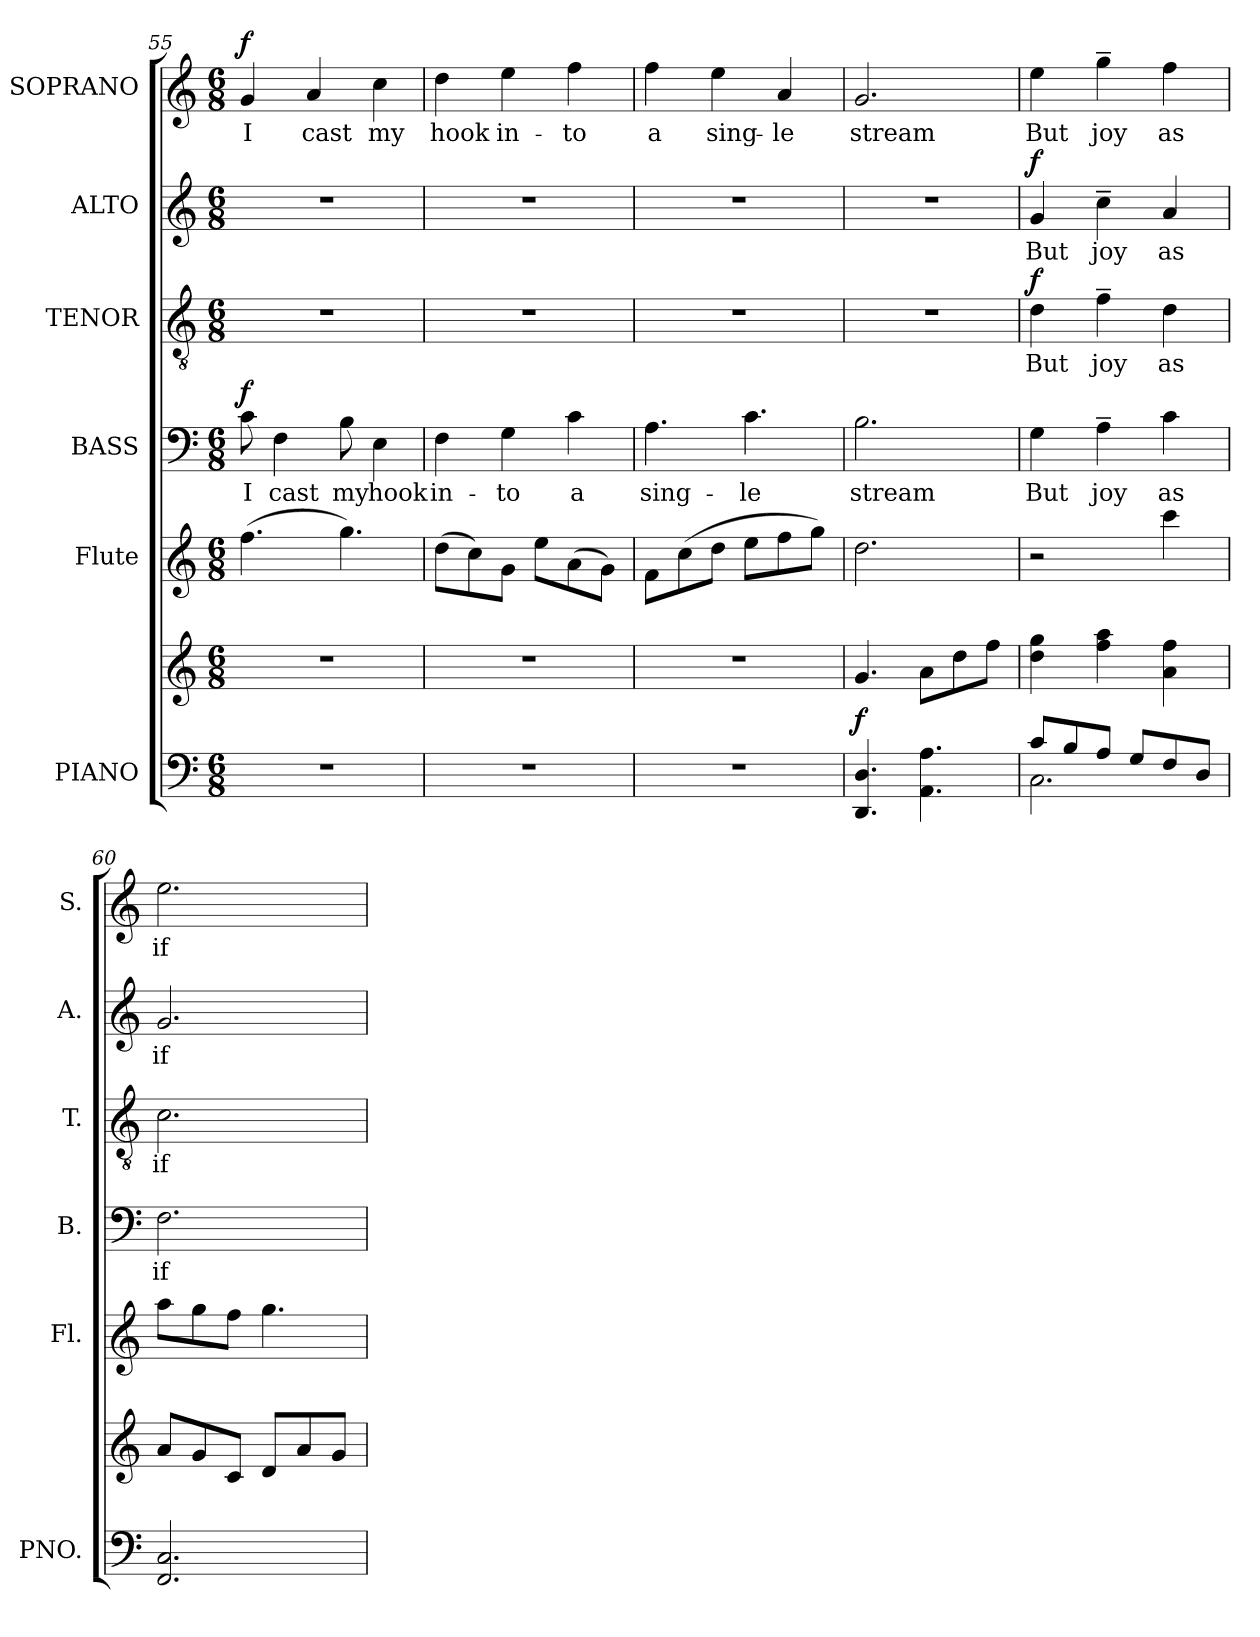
**kern	**kern	**dynam	**kern	**kern	**text	**dynam	**kern	**text	**dynam	**kern	**text	**dynam	**kern	**text	**dynam
*part6	*part6	*part6	*part5	*part4	*part4	*part4	*part3	*part3	*part3	*part2	*part2	*part2	*part1	*part1	*part1
*staff7	*staff6	*staff6/7	*staff5	*staff4	*staff4	*staff4	*staff3	*staff3	*staff3	*staff2	*staff2	*staff2	*staff1	*staff1	*staff1
*I"PIANO	*	*	*I"Flute	*I"BASS	*	*	*I"TENOR	*	*	*I"ALTO	*	*	*I"SOPRANO	*	*
*I'PNO.	*	*	*I'Fl.	*I'B.	*	*	*I'T.	*	*	*I'A.	*	*	*I'S.	*	*
!!LO:LB:g=z
*clefF4	*clefG2	*	*clefG2	*clefF4	*	*	*clefGv2	*	*	*clefG2	*	*	*clefG2	*	*
*	*	*	*	*	*	*	*ITrd7c12	*	*	*	*	*	*	*	*
*k[]	*k[]	*	*k[]	*k[]	*	*	*k[]	*	*	*k[]	*	*	*k[]	*	*
*C:	*C:	*	*C:	*C:	*	*	*C:	*	*	*C:	*	*	*C:	*	*
*M6/8	*M6/8	*	*M6/8	*M6/8	*	*	*M6/8	*	*	*M6/8	*	*	*M6/8	*	*
=55	=55	=55	=55	=55	=55	=55	=55	=55	=55	=55	=55	=55	=55	=55	=55
!LO:N:vis=1	!LO:N:vis=1	!	!	!	!	!	!	!	!	!	!	!	!	!	!
!	!	!	!	!	!LO:LY:b:color=#000000	!	!LO:N:vis=1	!	!	!LO:N:vis=1	!	!	!	!	!
!	!	!	!	!	!	!	!	!	!	!	!	!	!	!LO:LY:b:color=#000000	!
2.r	2.r	.	(4.ffi\	8ci\	I	f	2.r	.	.	2.r	.	.	4gi/	I	f
!	!	!	!	!	!LO:LY:b:color=#000000	!	!	!	!	!	!	!	!	!	!
.	.	.	.	4Fi\	cast	.	.	.	.	.	.	.	.	.	.
!	!	!	!	!	!	!	!	!	!	!	!	!	!	!LO:LY:b:color=#000000	!
.	.	.	.	.	.	.	.	.	.	.	.	.	4ai/	cast	.
!	!	!	!	!	!LO:LY:b:color=#000000	!	!	!	!	!	!	!	!	!	!
.	.	.	4.ggi\)	8Bi\	my	.	.	.	.	.	.	.	.	.	.
!	!	!	!	!	!LO:LY:b:color=#000000	!	!	!	!	!	!	!	!	!	!
!	!	!	!	!	!	!	!	!	!	!	!	!	!	!LO:LY:b:color=#000000	!
.	.	.	.	4Ei\	hook	.	.	.	.	.	.	.	4cci\	my	.
=56	=56	=56	=56	=56	=56	=56	=56	=56	=56	=56	=56	=56	=56	=56	=56
!LO:N:vis=1	!LO:N:vis=1	!	!	!	!	!	!	!	!	!	!	!	!	!	!
!	!	!	!	!	!LO:LY:b:color=#000000	!	!LO:N:vis=1	!	!	!LO:N:vis=1	!	!	!	!	!
!	!	!	!	!	!	!	!	!	!	!	!	!	!	!LO:LY:b:color=#000000	!
2.r	2.r	.	(8ddi\L	4Fi\	in-	.	2.r	.	.	2.r	.	.	4ddi\	hook	.
.	.	.	8cci\)	.	.	.	.	.	.	.	.	.	.	.	.
!	!	!	!	!	!LO:LY:b:color=#000000	!	!	!	!	!	!	!	!	!	!
!	!	!	!	!	!	!	!	!	!	!	!	!	!	!LO:LY:b:color=#000000	!
.	.	.	8gi\J	4Gi\	-to	.	.	.	.	.	.	.	4eei\	in-	.
.	.	.	8eei\L	.	.	.	.	.	.	.	.	.	.	.	.
!	!	!	!	!	!LO:LY:b:color=#000000	!	!	!	!	!	!	!	!	!	!
!	!	!	!	!	!	!	!	!	!	!	!	!	!	!LO:LY:b:color=#000000	!
.	.	.	(8ai\	4ci\	a	.	.	.	.	.	.	.	4ffi\	-to	.
.	.	.	8gi\J)	.	.	.	.	.	.	.	.	.	.	.	.
=57	=57	=57	=57	=57	=57	=57	=57	=57	=57	=57	=57	=57	=57	=57	=57
!LO:N:vis=1	!LO:N:vis=1	!	!	!	!	!	!	!	!	!	!	!	!	!	!
!	!	!	!	!	!LO:LY:b:color=#000000	!	!LO:N:vis=1	!	!	!LO:N:vis=1	!	!	!	!	!
!	!	!	!	!	!	!	!	!	!	!	!	!	!	!LO:LY:b:color=#000000	!
2.r	2.r	.	8fi\L	4.Ai\	sing-	.	2.r	.	.	2.r	.	.	4ffi\	a	.
.	.	.	(8cci\	.	.	.	.	.	.	.	.	.	.	.	.
!	!	!	!	!	!	!	!	!	!	!	!	!	!	!LO:LY:b:color=#000000	!
.	.	.	8ddi\J	.	.	.	.	.	.	.	.	.	4eei\	sing-	.
!	!	!	!	!	!LO:LY:b:color=#000000	!	!	!	!	!	!	!	!	!	!
.	.	.	8eei\L	4.ci\	-le	.	.	.	.	.	.	.	.	.	.
!	!	!	!	!	!	!	!	!	!	!	!	!	!	!LO:LY:b:color=#000000	!
.	.	.	8ffi\	.	.	.	.	.	.	.	.	.	4ai/	-le	.
.	.	.	8ggi\J)	.	.	.	.	.	.	.	.	.	.	.	.
=58	=58	=58	=58	=58	=58	=58	=58	=58	=58	=58	=58	=58	=58	=58	=58
!	!	!	!	!	!LO:LY:b:color=#000000	!	!LO:N:vis=1	!	!	!LO:N:vis=1	!	!	!	!	!
!	!	!	!	!	!	!	!	!	!	!	!	!	!	!LO:LY:b:color=#000000	!
4.DDi/ 4.Di	4.gi/	f	2.ddi\	2.Bi\	stream	.	2.r	.	.	2.r	.	.	2.gi/	stream	.
4.AAi\ 4.Ai	8ai\L	.	.	.	.	.	.	.	.	.	.	.	.	.	.
.	8ddi\	.	.	.	.	.	.	.	.	.	.	.	.	.	.
.	8ffi\J	.	.	.	.	.	.	.	.	.	.	.	.	.	.
=59	=59	=59	=59	=59	=59	=59	=59	=59	=59	=59	=59	=59	=59	=59	=59
*^	*	*	*	*	*	*	*	*	*	*	*	*	*	*	*
!	!	!	!	!	!	!LO:LY:b:color=#000000	!	!	!	!	!	!	!	!	!	!
!	!	!	!	!	!	!	!	!	!LO:LY:b:color=#000000	!	!	!	!	!	!	!
!	!	!	!	!	!	!	!	!	!	!	!	!LO:LY:b:color=#000000	!	!	!	!
!	!	!	!	!	!	!	!	!	!	!	!	!	!	!	!LO:LY:b:color=#000000	!
8ci/L	2.Ci\	4ddi\ 4ggi	.	2r	4Gi\	But	.	4Di\	But	f	4gi/	But	f	4eei\	But	.
8Bi/	.	.	.	.	.	.	.	.	.	.	.	.	.	.	.	.
!	!	!	!	!	!	!LO:LY:b:color=#000000	!	!	!	!	!	!	!	!	!	!
!	!	!	!	!	!	!	!	!	!LO:LY:b:color=#000000	!	!	!	!	!	!	!
!	!	!	!	!	!	!	!	!	!	!	!	!LO:LY:b:color=#000000	!	!	!	!
!	!	!	!	!	!	!	!	!	!	!	!	!	!	!	!LO:LY:b:color=#000000	!
8Ai/J	.	4ffi\ 4aai	.	.	4A~i\	joy	.	4F~i\	joy	.	4cc~i\	joy	.	4gg~i\	joy	.
8Gi/L	.	.	.	.	.	.	.	.	.	.	.	.	.	.	.	.
!	!	!	!	!	!	!LO:LY:b:color=#000000	!	!	!	!	!	!	!	!	!	!
!	!	!	!	!	!	!	!	!	!LO:LY:b:color=#000000	!	!	!	!	!	!	!
!	!	!	!	!	!	!	!	!	!	!	!	!LO:LY:b:color=#000000	!	!	!	!
!	!	!	!	!	!	!	!	!	!	!	!	!	!	!	!LO:LY:b:color=#000000	!
8Fi/	.	4ai\ 4ffi	.	4ccci\	4ci\	as	.	4Di\	as	.	4ai/	as	.	4ffi\	as	.
8Di/J	.	.	.	.	.	.	.	.	.	.	.	.	.	.	.	.
*v	*v	*	*	*	*	*	*	*	*	*	*	*	*	*	*	*
=60	=60	=60	=60	=60	=60	=60	=60	=60	=60	=60	=60	=60	=60	=60	=60
!	!	!	!	!	!LO:LY:b:color=#000000	!	!	!	!	!	!	!	!	!	!
!	!	!	!	!	!	!	!	!LO:LY:b:color=#000000	!	!	!	!	!	!	!
!	!	!	!	!	!	!	!	!	!	!	!LO:LY:b:color=#000000	!	!	!	!
!	!	!	!	!	!	!	!	!	!	!	!	!	!	!LO:LY:b:color=#000000	!
2.FFi/ 2.Ci	8ai/L	.	8aai\L	2.Fi\	if	.	2.Ci\	if	.	2.gi/	if	.	2.eei\	if	.
.	8gi/	.	8ggi\	.	.	.	.	.	.	.	.	.	.	.	.
.	8ci/J	.	8ffi\J	.	.	.	.	.	.	.	.	.	.	.	.
.	8di/L	.	4.ggi\	.	.	.	.	.	.	.	.	.	.	.	.
.	8ai/	.	.	.	.	.	.	.	.	.	.	.	.	.	.
.	8gi/J	.	.	.	.	.	.	.	.	.	.	.	.	.	.
=	=	=	=	=	=	=	=	=	=	=	=	=	=	=	=
*-	*-	*-	*-	*-	*-	*-	*-	*-	*-	*-	*-	*-	*-	*-	*-
